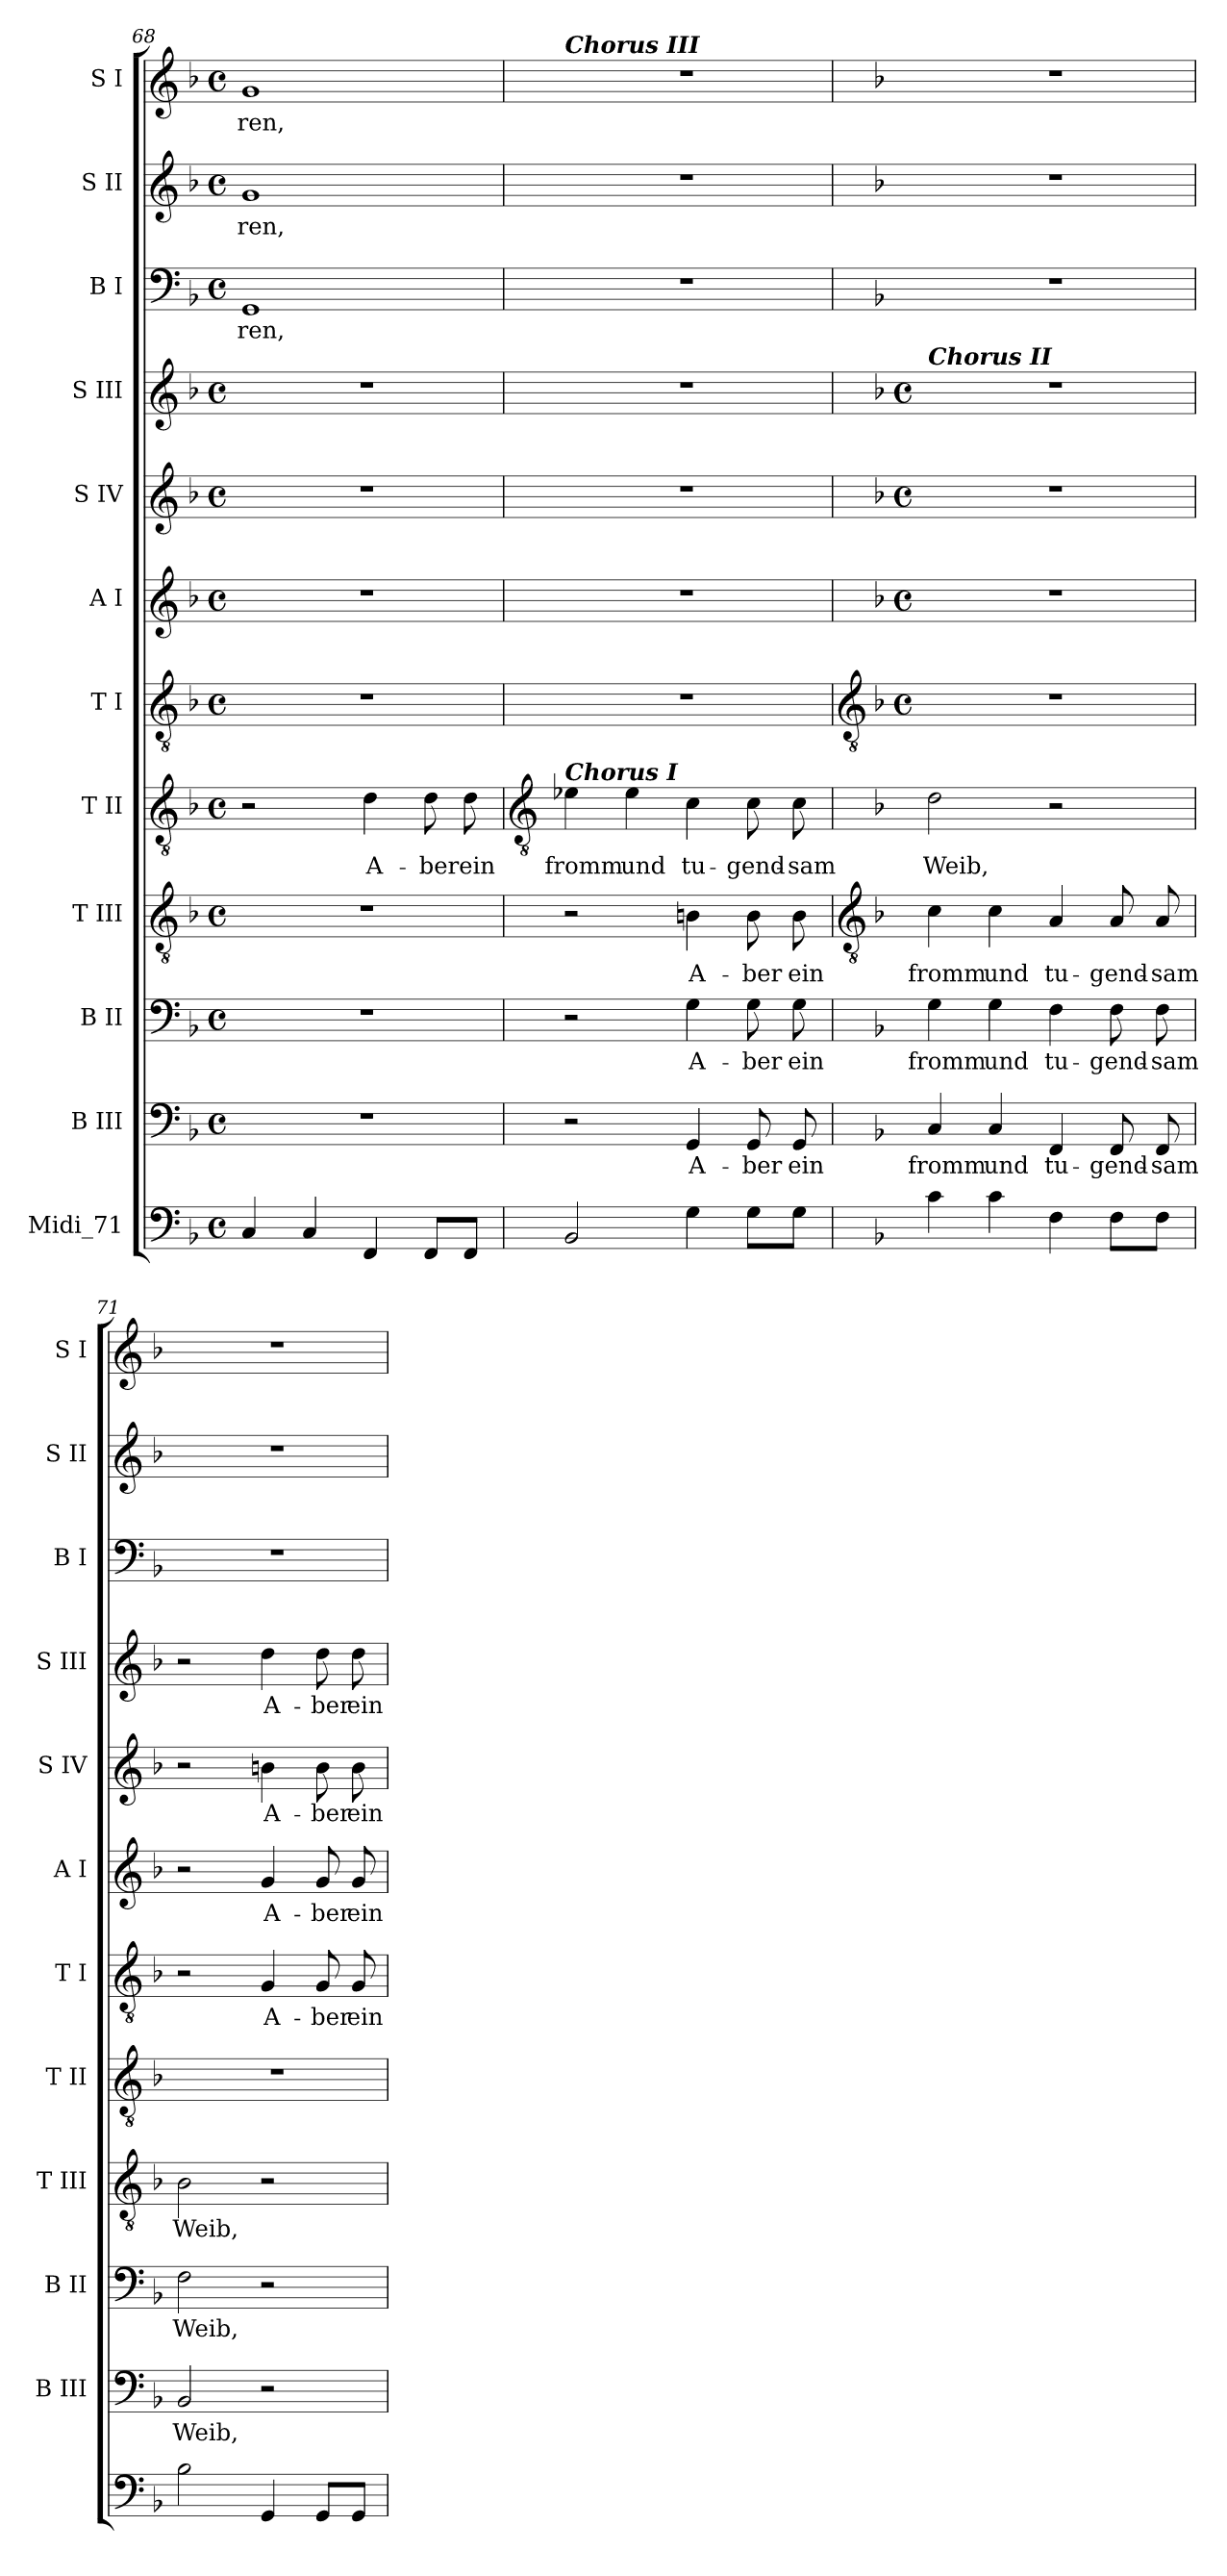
**kern	**kern	**text	**kern	**text	**kern	**text	**kern	**text	**kern	**text	**kern	**text	**kern	**text	**kern	**text	**kern	**text	**kern	**text	**kern	**text
*part12	*part11	*part11	*part10	*part10	*part9	*part9	*part8	*part8	*part7	*part7	*part6	*part6	*part5	*part5	*part4	*part4	*part3	*part3	*part2	*part2	*part1	*part1
*staff12	*staff11	*staff11	*staff10	*staff10	*staff9	*staff9	*staff8	*staff8	*staff7	*staff7	*staff6	*staff6	*staff5	*staff5	*staff4	*staff4	*staff3	*staff3	*staff2	*staff2	*staff1	*staff1
*I"Midi_71	*I"B III	*	*I"B II	*	*I"T III	*	*I"T II	*	*I"T I	*	*I"A I	*	*I"S IV	*	*I"S III	*	*I"B I	*	*I"S II	*	*I"S I	*
*	*I'B III	*	*I'B II	*	*I'T III	*	*I'T II	*	*I'T I	*	*I'A I	*	*I'S IV	*	*I'S III	*	*I'B I	*	*I'S II	*	*I'S I	*
!!LO:LB:g=z
*clefF4	*clefF4	*	*clefF4	*	*clefGv2	*	*clefGv2	*	*clefGv2	*	*clefG2	*	*clefG2	*	*clefG2	*	*clefF4	*	*clefG2	*	*clefG2	*
*k[b-]	*k[b-]	*	*k[b-]	*	*k[b-]	*	*k[b-]	*	*k[b-]	*	*k[b-]	*	*k[b-]	*	*k[b-]	*	*k[b-]	*	*k[b-]	*	*k[b-]	*
*F:	*F:	*	*F:	*	*F:	*	*F:	*	*F:	*	*F:	*	*F:	*	*F:	*	*F:	*	*F:	*	*F:	*
*M4/4	*M4/4	*	*M4/4	*	*M4/4	*	*M4/4	*	*M4/4	*	*M4/4	*	*M4/4	*	*M4/4	*	*M4/4	*	*M4/4	*	*M4/4	*
*met(c)	*met(c)	*	*met(c)	*	*met(c)	*	*met(c)	*	*met(c)	*	*met(c)	*	*met(c)	*	*met(c)	*	*met(c)	*	*met(c)	*	*met(c)	*
=68	=68	=68	=68	=68	=68	=68	=68	=68	=68	=68	=68	=68	=68	=68	=68	=68	=68	=68	=68	=68	=68	=68
!	!	!	!	!	!	!	!	!	!	!	!	!	!	!	!	!	!	!LO:LY:b	!	!LO:LY:b	!	!LO:LY:b
4C	1r	.	1r	.	1r	.	2r	.	1r	.	1r	.	1r	.	1r	.	1GG	-ren,	1g	ren,	1g	-ren,
4C	.	.	.	.	.	.	.	.	.	.	.	.	.	.	.	.	.	.	.	.	.	.
!	!	!	!	!	!	!	!	!LO:LY:b	!	!	!	!	!	!	!	!	!	!	!	!	!	!
4FF	.	.	.	.	.	.	4d	A-	.	.	.	.	.	.	.	.	.	.	.	.	.	.
!	!	!	!	!	!	!	!	!LO:LY:b	!	!	!	!	!	!	!	!	!	!	!	!	!	!
8FFL	.	.	.	.	.	.	8d	-ber	.	.	.	.	.	.	.	.	.	.	.	.	.	.
!	!	!	!	!	!	!	!	!LO:LY:b	!	!	!	!	!	!	!	!	!	!	!	!	!	!
8FFJ	.	.	.	.	.	.	8d	ein	.	.	.	.	.	.	.	.	.	.	.	.	.	.
!!LO:LB:g=z
=69	=69	=69	=69	=69	=69	=69	=69	=69	=69	=69	=69	=69	=69	=69	=69	=69	=69	=69	=69	=69	=69	=69
*	*	*	*	*	*	*	*clefGv2	*	*	*	*	*	*	*	*	*	*	*	*	*	*	*
!	!	!	!	!	!	!	!	!	!	!	!	!	!	!	!	!	!	!	!	!	!LO:TX:a:Bi:t=Chorus III	!
!	!	!	!	!	!	!	!LO:TX:a:Bi:t=Chorus I	!	!	!	!	!	!	!	!	!	!	!	!	!	!	!
!	!	!	!	!	!	!	!	!LO:LY:b	!	!	!	!	!	!	!	!	!	!	!	!	!	!
2BB-	2r	.	2r	.	2r	.	4e-X	fromm	1r	.	1r	.	1r	.	1r	.	1r	.	1r	.	1r	.
!	!	!	!	!	!	!	!	!LO:LY:b	!	!	!	!	!	!	!	!	!	!	!	!	!	!
.	.	.	.	.	.	.	4e-	und	.	.	.	.	.	.	.	.	.	.	.	.	.	.
!	!	!LO:LY:b	!	!LO:LY:b	!	!LO:LY:b	!	!LO:LY:b	!	!	!	!	!	!	!	!	!	!	!	!	!	!
4G	4GG	A-	4G	A-	4Bn	A-	4c	tu-	.	.	.	.	.	.	.	.	.	.	.	.	.	.
!	!	!LO:LY:b	!	!LO:LY:b	!	!LO:LY:b	!	!LO:LY:b	!	!	!	!	!	!	!	!	!	!	!	!	!	!
8GL	8GG	-ber	8G	-ber	8B	-ber	8c	-gend-	.	.	.	.	.	.	.	.	.	.	.	.	.	.
!	!	!LO:LY:b	!	!LO:LY:b	!	!LO:LY:b	!	!LO:LY:b	!	!	!	!	!	!	!	!	!	!	!	!	!	!
8GJ	8GG	ein	8G	ein	8B	ein	8c	-sam	.	.	.	.	.	.	.	.	.	.	.	.	.	.
!!LO:LB:g=z
=70	=70	=70	=70	=70	=70	=70	=70	=70	=70	=70	=70	=70	=70	=70	=70	=70	=70	=70	=70	=70	=70	=70
*	*	*	*	*	*clefGv2	*	*	*	*clefGv2	*	*	*	*	*	*	*	*	*	*	*	*	*
*	*	*	*	*	*	*	*	*	*k[b-]	*	*k[b-]	*	*k[b-]	*	*k[b-]	*	*	*	*	*	*	*
*	*	*	*	*	*	*	*	*	*F:	*	*F:	*	*F:	*	*F:	*	*	*	*	*	*	*
*	*	*	*	*	*	*	*	*	*M4/4	*	*M4/4	*	*M4/4	*	*M4/4	*	*	*	*	*	*	*
*	*	*	*	*	*	*	*	*	*met(c)	*	*met(c)	*	*met(c)	*	*met(c)	*	*	*	*	*	*	*
!	!	!	!	!	!	!	!	!	!	!	!	!	!	!	!LO:TX:a:Bi:t=Chorus II	!	!	!	!	!	!	!
!	!	!LO:LY:b	!	!LO:LY:b	!	!LO:LY:b	!	!LO:LY:b	!	!	!	!	!	!	!	!	!	!	!	!	!	!
4c	4C	fromm	4G	fromm	4c	fromm	2d	Weib,	1r	.	1r	.	1r	.	1r	.	1r	.	1r	.	1r	.
!	!	!LO:LY:b	!	!LO:LY:b	!	!LO:LY:b	!	!	!	!	!	!	!	!	!	!	!	!	!	!	!	!
4c	4C	und	4G	und	4c	und	.	.	.	.	.	.	.	.	.	.	.	.	.	.	.	.
!	!	!LO:LY:b	!	!LO:LY:b	!	!LO:LY:b	!	!	!	!	!	!	!	!	!	!	!	!	!	!	!	!
4F	4FF	tu-	4F	tu-	4A	tu-	2r	.	.	.	.	.	.	.	.	.	.	.	.	.	.	.
!	!	!LO:LY:b	!	!LO:LY:b	!	!LO:LY:b	!	!	!	!	!	!	!	!	!	!	!	!	!	!	!	!
8FL	8FF	-gend-	8F	-gend-	8A	-gend-	.	.	.	.	.	.	.	.	.	.	.	.	.	.	.	.
!	!	!LO:LY:b	!	!LO:LY:b	!	!LO:LY:b	!	!	!	!	!	!	!	!	!	!	!	!	!	!	!	!
8FJ	8FF	-sam	8F	-sam	8A	-sam	.	.	.	.	.	.	.	.	.	.	.	.	.	.	.	.
=71	=71	=71	=71	=71	=71	=71	=71	=71	=71	=71	=71	=71	=71	=71	=71	=71	=71	=71	=71	=71	=71	=71
!	!	!LO:LY:b	!	!LO:LY:b	!	!LO:LY:b	!	!	!	!	!	!	!	!	!	!	!	!	!	!	!	!
2B-	2BB-	Weib,	2F	Weib,	2B-	Weib,	1r	.	2r	.	2r	.	2r	.	2r	.	1r	.	1r	.	1r	.
!	!	!	!	!	!	!	!	!	!	!LO:LY:b	!	!LO:LY:b	!	!LO:LY:b	!	!LO:LY:b	!	!	!	!	!	!
4GG	2r	.	2r	.	2r	.	.	.	4G	A-	4g	A-	4bn	A-	4dd	A-	.	.	.	.	.	.
!	!	!	!	!	!	!	!	!	!	!LO:LY:b	!	!LO:LY:b	!	!LO:LY:b	!	!LO:LY:b	!	!	!	!	!	!
8GGL	.	.	.	.	.	.	.	.	8G	-ber	8g	-ber	8b	-ber	8dd	-ber	.	.	.	.	.	.
!	!	!	!	!	!	!	!	!	!	!LO:LY:b	!	!LO:LY:b	!	!LO:LY:b	!	!LO:LY:b	!	!	!	!	!	!
8GGJ	.	.	.	.	.	.	.	.	8G	ein	8g	ein	8b	ein	8dd	ein	.	.	.	.	.	.
=	=	=	=	=	=	=	=	=	=	=	=	=	=	=	=	=	=	=	=	=	=	=
*-	*-	*-	*-	*-	*-	*-	*-	*-	*-	*-	*-	*-	*-	*-	*-	*-	*-	*-	*-	*-	*-	*-
